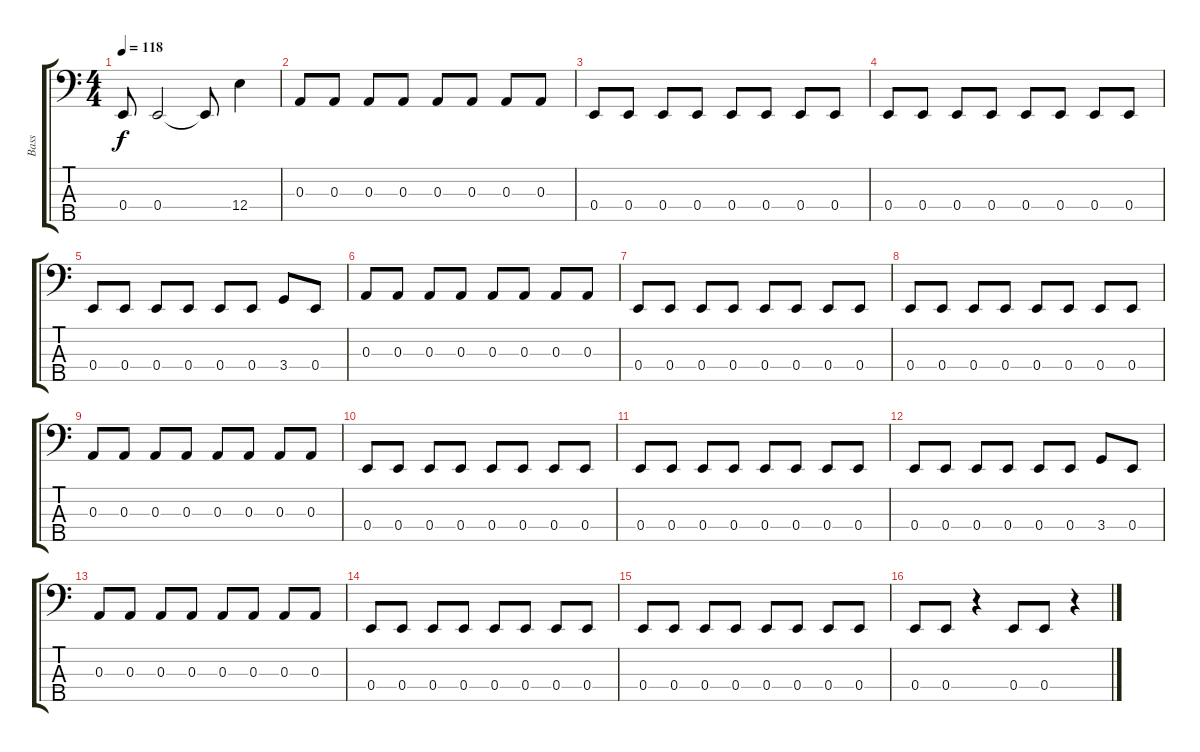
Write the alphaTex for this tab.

\track ("Bass" "Bass") {instrument electricbassfinger}
\staff {score tabs}
\tuning (G2 D2 A1 E1 B0) {hide}
\ts (4 4)
\tempo 118
\clef f4
\ks c
0.4.8{dy f} 0.4.2 0.4{t}.8 12.4.4 |
0.3.8 0.3.8 0.3.8 0.3.8 0.3.8 0.3.8 0.3.8 0.3.8 |
0.4.8 0.4.8 0.4.8 0.4.8 0.4.8 0.4.8 0.4.8 0.4.8 |
0.4.8 0.4.8 0.4.8 0.4.8 0.4.8 0.4.8 0.4.8 0.4.8 |
0.4.8 0.4.8 0.4.8 0.4.8 0.4.8 0.4.8 3.4.8 0.4.8 |
0.3.8 0.3.8 0.3.8 0.3.8 0.3.8 0.3.8 0.3.8 0.3.8 |
0.4.8 0.4.8 0.4.8 0.4.8 0.4.8 0.4.8 0.4.8 0.4.8 |
0.4.8 0.4.8 0.4.8 0.4.8 0.4.8 0.4.8 0.4.8 0.4.8 |
0.3.8 0.3.8 0.3.8 0.3.8 0.3.8 0.3.8 0.3.8 0.3.8 |
0.4.8 0.4.8 0.4.8 0.4.8 0.4.8 0.4.8 0.4.8 0.4.8 |
0.4.8 0.4.8 0.4.8 0.4.8 0.4.8 0.4.8 0.4.8 0.4.8 |
0.4.8 0.4.8 0.4.8 0.4.8 0.4.8 0.4.8 3.4.8 0.4.8 |
0.3.8 0.3.8 0.3.8 0.3.8 0.3.8 0.3.8 0.3.8 0.3.8 |
0.4.8 0.4.8 0.4.8 0.4.8 0.4.8 0.4.8 0.4.8 0.4.8 |
0.4.8 0.4.8 0.4.8 0.4.8 0.4.8 0.4.8 0.4.8 0.4.8 |
0.4.8 0.4.8 r.4 0.4.8 0.4.8 r.4
